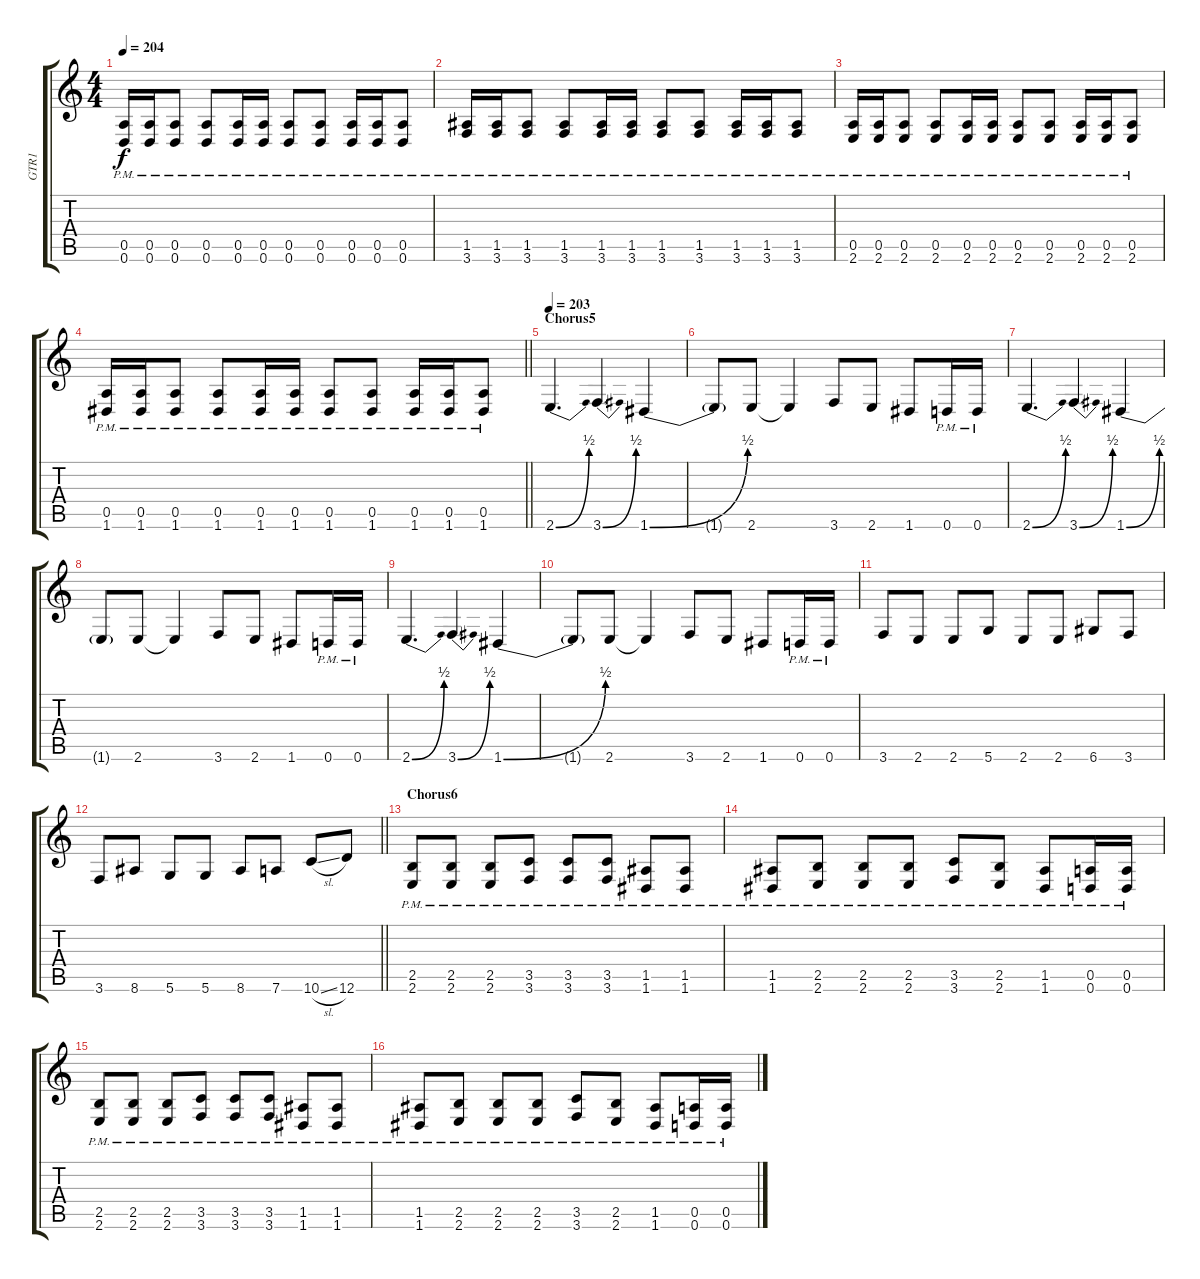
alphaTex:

\track ("GTR1" "GTR1") {instrument overdrivenguitar}
\staff {score tabs}
\tuning (E4 B3 G3 D3 A2 D2) {hide}
\ts (4 4)
\tempo 204
\clef g2
\ks c
(0.5{pm} 0.6{pm}).16{dy f} (0.5{pm} 0.6{pm}).16 (0.5{pm} 0.6{pm}).8 (0.5{pm} 0.6{pm}).8 (0.5{pm} 0.6{pm}).16 (0.5{pm} 0.6{pm}).16 (0.5{pm} 0.6{pm}).8 (0.5{pm} 0.6{pm}).8 (0.5{pm} 0.6{pm}).16 (0.5{pm} 0.6{pm}).16 (0.5{pm} 0.6{pm}).8 |
(1.5{pm} 3.6{pm}).16 (1.5{pm} 3.6{pm}).16 (1.5{pm} 3.6{pm}).8 (1.5{pm} 3.6{pm}).8 (1.5{pm} 3.6{pm}).16 (1.5{pm} 3.6{pm}).16 (1.5{pm} 3.6{pm}).8 (1.5{pm} 3.6{pm}).8 (1.5{pm} 3.6{pm}).16 (1.5{pm} 3.6{pm}).16 (1.5{pm} 3.6{pm}).8 |
(0.5{pm} 2.6{pm}).16 (0.5{pm} 2.6{pm}).16 (0.5{pm} 2.6{pm}).8 (0.5{pm} 2.6{pm}).8 (0.5{pm} 2.6{pm}).16 (0.5{pm} 2.6{pm}).16 (0.5{pm} 2.6{pm}).8 (0.5{pm} 2.6{pm}).8 (0.5{pm} 2.6{pm}).16 (0.5{pm} 2.6{pm}).16 (0.5{pm} 2.6{pm}).8 |
\barLineRight lightlight
(0.5{pm} 1.6{pm}).16 (0.5{pm} 1.6{pm}).16 (0.5{pm} 1.6{pm}).8 (0.5{pm} 1.6{pm}).8 (0.5{pm} 1.6{pm}).16 (0.5{pm} 1.6{pm}).16 (0.5{pm} 1.6{pm}).8 (0.5{pm} 1.6{pm}).8 (0.5{pm} 1.6{pm}).16 (0.5{pm} 1.6{pm}).16 (0.5{pm} 1.6{pm}).8 |
\section ("" "Chorus5")
\tempo 203
2.6{be (bend 0 0 60 2)}.4{d} 3.6{be (bend 0 0 60 2)}.4{d} 1.6{be (bend 0 0 60 2)}.4 |
1.6{t}.8 2.6.8 2.6{t}.4 3.6.8 2.6.8 1.6.8 0.6{pm}.16 0.6{pm}.16 |
2.6{be (bend 0 0 60 2)}.4{d} 3.6{be (bend 0 0 60 2)}.4{d} 1.6{be (bend 0 0 60 2)}.4 |
1.6{t}.8 2.6.8 2.6{t}.4 3.6.8 2.6.8 1.6.8 0.6{pm}.16 0.6{pm}.16 |
2.6{be (bend 0 0 60 2)}.4{d} 3.6{be (bend 0 0 60 2)}.4{d} 1.6{be (bend 0 0 60 2)}.4 |
1.6{t}.8 2.6.8 2.6{t}.4 3.6.8 2.6.8 1.6.8 0.6{pm}.16 0.6{pm}.16 |
3.6.8 2.6.8 2.6.8 5.6.8 2.6.8 2.6.8 6.6.8 3.6.8 |
\barLineRight lightlight
3.6.8 8.6.8 5.6.8 5.6.8 8.6.8 7.6.8 10.6{sl}.8 12.6.8 |
\section ("" "Chorus6")
(2.5{pm} 2.6{pm}).8 (2.5{pm} 2.6{pm}).8 (2.5{pm} 2.6{pm}).8 (3.5{pm} 3.6{pm}).8 (3.5{pm} 3.6{pm}).8 (3.5{pm} 3.6{pm}).8 (1.5{pm} 1.6{pm}).8 (1.5{pm} 1.6{pm}).8 |
(1.5{pm} 1.6{pm}).8 (2.5{pm} 2.6{pm}).8 (2.5{pm} 2.6{pm}).8 (2.5{pm} 2.6{pm}).8 (3.5{pm} 3.6{pm}).8 (2.5{pm} 2.6{pm}).8 (1.5{pm} 1.6{pm}).8 (0.5{pm} 0.6{pm}).16 (0.5{pm} 0.6{pm}).16 |
(2.5{pm} 2.6{pm}).8 (2.5{pm} 2.6{pm}).8 (2.5{pm} 2.6{pm}).8 (3.5{pm} 3.6{pm}).8 (3.5{pm} 3.6{pm}).8 (3.5{pm} 3.6{pm}).8 (1.5{pm} 1.6{pm}).8 (1.5{pm} 1.6{pm}).8 |
(1.5{pm} 1.6{pm}).8 (2.5{pm} 2.6{pm}).8 (2.5{pm} 2.6{pm}).8 (2.5{pm} 2.6{pm}).8 (3.5{pm} 3.6{pm}).8 (2.5{pm} 2.6{pm}).8 (1.5{pm} 1.6{pm}).8 (0.5{pm} 0.6{pm}).16 (0.5{pm} 0.6{pm}).16
